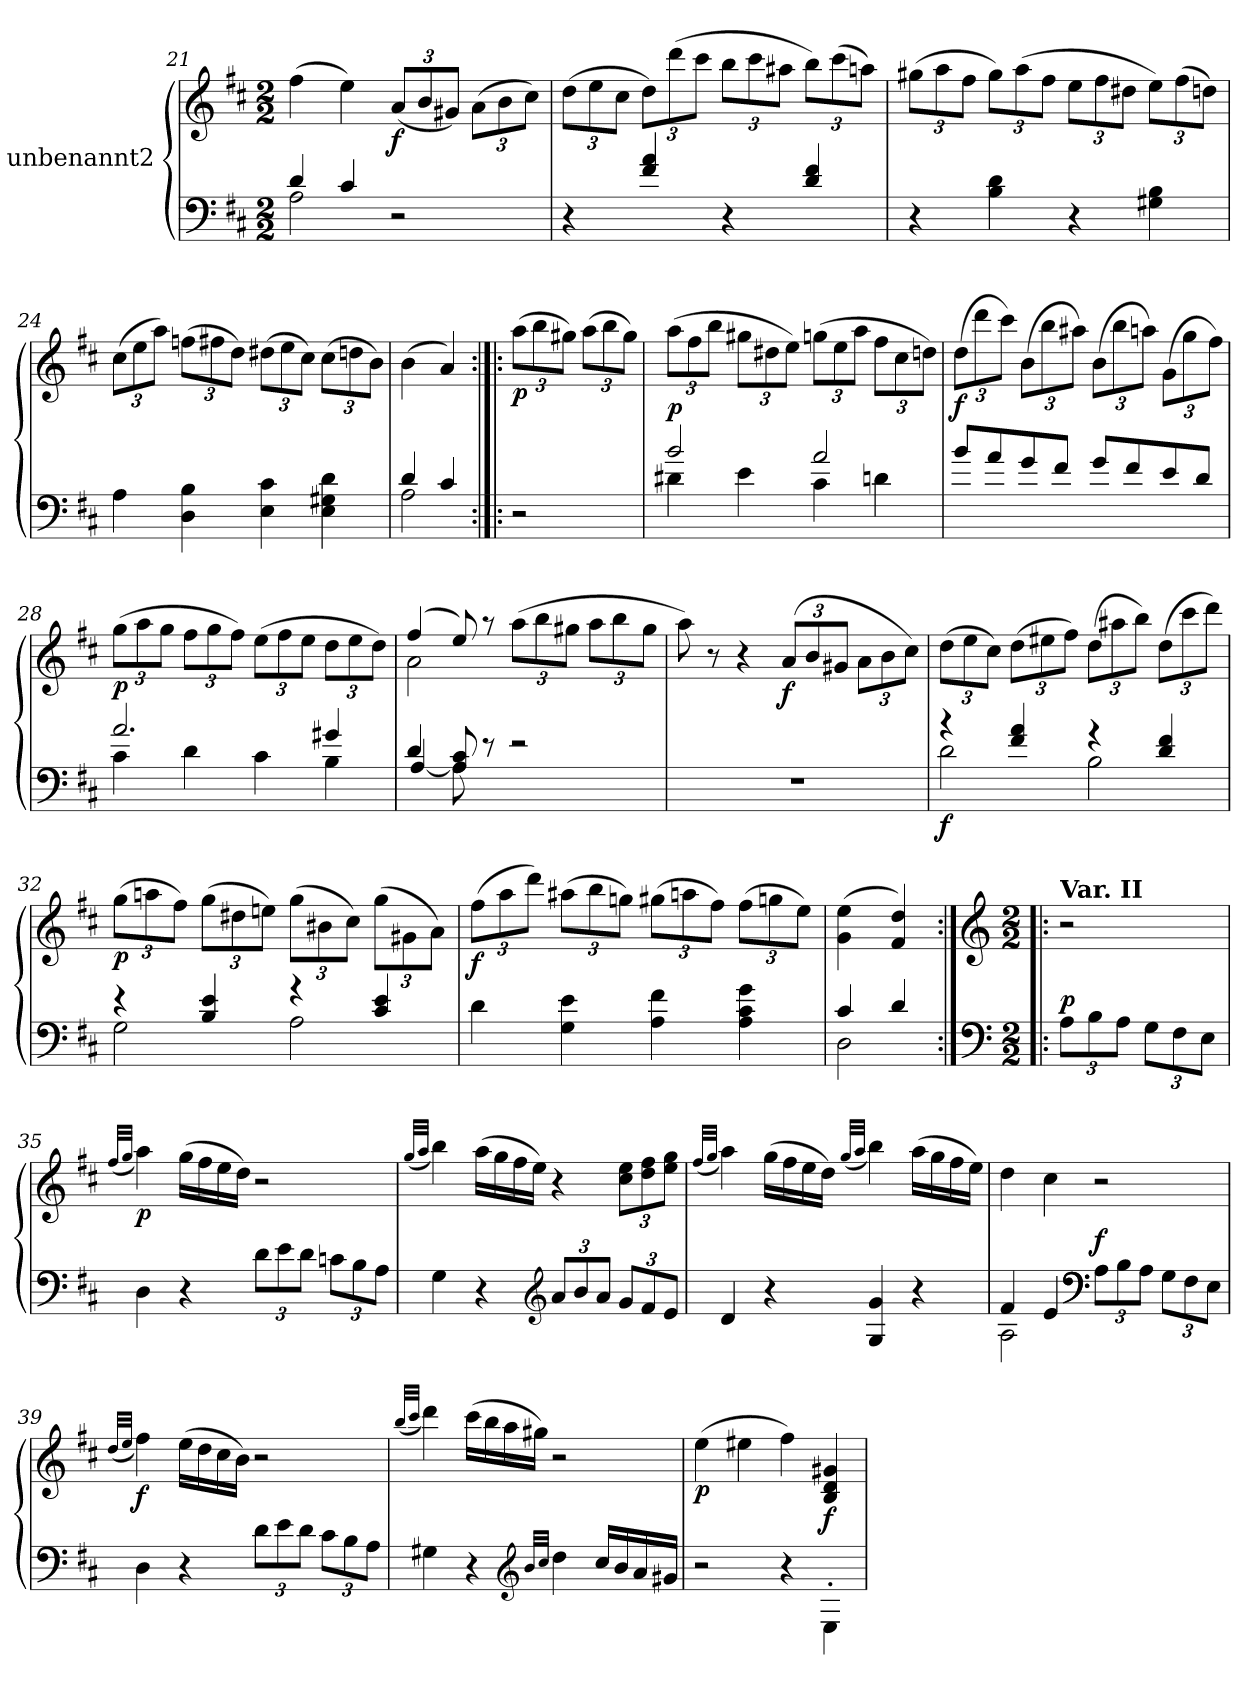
**kern	**kern	**dynam
*part1	*part1	*part1
*staff2	*staff1	*staff1/2
*I"unbenannt2	*	*
*clefF4	*clefG2	*
*k[f#c#]	*k[f#c#]	*
*M2/2	*M2/2	*
=21	=21	=21
*^	*	*
4d/	2A\	(>4ff#\	.
4c#/	.	4ee\)	.
*	*	*Xbrackettup	*
!	!	!	!LO:DY:b
2r	2ryy	(<12a/L	f
.	.	12b/	.
.	.	12g#X/J)	.
.	.	(>12a\L	.
.	.	12b\	.
.	.	12cc#\J)	.
*v	*v	*	*
=22	=22	=22
4r	(>12dd\L	.
.	12ee\	.
.	12cc#\J	.
4f#/ 4a/	12dd\L)	.
.	(>12ddd\	.
.	12ccc#\J	.
4r	12bb\L	.
.	12ccc#\	.
.	12aa#X\J	.
4d/ 4f#/	12bb\L)	.
.	(>12ccc#\	.
.	12aan\J)	.
!!LO:PB:g=z
=23	=23	=23
4r	(>12gg#X\L	.
.	12aa\	.
.	12ff#\J	.
4B\ 4d\	12gg#\L)	.
.	(>12aa\	.
.	12ff#\J	.
4r	12ee\L	.
.	12ff#\	.
.	12dd#X\J	.
4G#X\ 4B\	12ee\L)	.
.	(>12ff#\	.
.	12ddn\J)	.
=24	=24	=24
4A\	(>12cc#\L	.
.	12ee\	.
.	12aa\J)	.
4D\ 4B\	(>12ffn\L	.
.	12ff#X\	.
.	12dd\J)	.
4E\ 4c#\	(>12dd#X\L	.
.	12ee\	.
.	12cc#\J)	.
4E\ 4G#X\ 4d\	(>12cc#\L	.
.	12ddn\	.
.	12b\J)	.
=25	=25	=25
*^	*	*
4d/	2A\	(>4b\	.
4c#/	.	4a/)	.
*v	*v	*	*
!!LO:LB:g=z
=25X3:|!|:	=25X3:|!|:	=25X3:|!|:
!	!	!LO:DY:b
2r	(>12aa\L	p
.	12bb\	.
.	12gg#X\J)	.
.	(>12aa\L	.
.	12bb\	.
.	12gg#\J)	.
=26	=26	=26
*^	*	*
!	!	!	!LO:DY:a=2
2b/	4d#X\	(>12aa\L	p
.	.	12ff#\	.
.	.	12bb\J	.
.	4e\	12gg#X\L	.
.	.	12dd#X\	.
.	.	12ee\J)	.
2a/	4c#\	(>12ggn\L	.
.	.	12ee\	.
.	.	12aa\J	.
.	4dn\	12ff#\L	.
.	.	12cc#\	.
.	.	12ddn\J)	.
*v	*v	*	*
=27	=27	=27
!	!	!LO:DY:b
8b/L	(>12dd\L	f
.	12ddd\	.
8a/	.	.
.	12ccc#\J)	.
8g/	(>12b\L	.
.	12bb\	.
8f#/J	.	.
.	12aa#X\J)	.
8g/L	(>12b\L	.
.	12bb\	.
8f#/	.	.
.	12aan\J)	.
8e/	(>12g\L	.
.	12gg\	.
8d/J	.	.
.	12ff#\J)	.
!!LO:LB:g=z
=28	=28	=28
*^	*	*
!	!	!	!LO:DY:b
2.a/	4c#\	(>12gg\L	p
.	.	12aa\	.
.	.	12gg\J	.
.	4d\	12ff#\L	.
.	.	12gg\	.
.	.	12ff#\J)	.
.	4c#\	(>12ee\L	.
.	.	12ff#\	.
.	.	12ee\J	.
4g#X/	4B\	12dd\L	.
.	.	12ee\	.
.	.	12dd\J)	.
=29	=29	=29	=29
*	*	*^	*
4d/	[4A/	(>4ff#/	2a\	.
8A/ 8c#/	8A\]	8ee/)	.	.
8re	2ryy	8r	.	.
2re	.	(<12aa\L	2ryy	.
.	.	12bb\	.	.
.	.	12gg#X\J	.	.
.	.	12aa\L	.	.
.	.	12bb\	.	.
.	8ryy	.	.	.
.	.	12gg#\J	.	.
*v	*v	*	*	*
*	*v	*v	*
=30	=30	=30
1r	8aa\)	.
.	8r	.
.	4r	.
!	!	!LO:DY:b
.	(>12a/L	f
.	12b/	.
.	12g#X/J	.
.	12a\L	.
.	12b\	.
.	12cc#\J)	.
!!LO:LB:g=z
=31	=31	=31
*^	*	*
!	!	!	!LO:DY:b=2
4r	2d\	(>12dd\L	f
.	.	12ee\	.
.	.	12cc#\J)	.
4f#/ 4a/	.	(>12dd\L	.
.	.	12ee#X\	.
.	.	12ff#\J)	.
4r	2B\	(>12dd\L	.
.	.	12aa#X\	.
.	.	12bb\J)	.
4d/ 4f#/	.	(>12dd\L	.
.	.	12ccc#\	.
.	.	12ddd\J)	.
=32	=32	=32	=32
!	!	!	!LO:DY:b
4r	2G\	(>12gg\L	p
.	.	12aan\	.
.	.	12ff#\J)	.
4B/ 4e/	.	(>12gg\L	.
.	.	12dd#X\	.
.	.	12een\J)	.
4r	2A\	(>12gg\L	.
.	.	12b#X\	.
.	.	12cc#\J)	.
4c#/ 4e/	.	(>12gg\L	.
.	.	12g#X\	.
.	.	12a\J)	.
*v	*v	*	*
=33	=33	=33
!	!	!LO:DY:b
4d\	(>12ff#\L	f
.	12aa\	.
.	12ddd\J)	.
4G\ 4e\	(>12aa#X\L	.
.	12bb\	.
.	12ggn\J)	.
4A\ 4f#\	(>12gg#X\L	.
.	12aan\	.
.	12ff#\J)	.
4A\ 4c#\ 4g\	(>12ff#\L	.
.	12ggn\	.
.	12ee\J)	.
=34	=34	=34
*^	*	*
4c#/	2D\	(>4g\ 4ee\	.
4d/	.	4f#/ 4dd/)	.
*v	*v	*	*
!!LO:LB:g=z
=34X4:|!|:	=34X4:|!|:	=34X4:|!|:
*clefF4	*clefG2	*
*M2/2	*M2/2	*
*Xbrackettup	*	*
!	!LO:TX:a:B:t=Var. II	!
!	!	!LO:DY:a=2
12A\L	2r	p
12B\	.	.
12A\J	.	.
12G\L	.	.
12F#\	.	.
12E\J	.	.
=35	=35	=35
.	(<32qff#/LLL	.
.	32qgg/JJJ	.
!	!	!LO:DY:b
4D\	4aa\)	p
4r	(>16gg\LL	.
.	16ff#\	.
.	16ee\	.
.	16dd\JJ)	.
12d\L	2r	.
12e\	.	.
12d\J	.	.
12cn\L	.	.
12B\	.	.
12A\J	.	.
=36	=36	=36
.	(<32qgg/LLL	.
.	32qaa/JJJ	.
4G\	4bb\)	.
4r	(>16aa\LL	.
.	16gg\	.
.	16ff#\	.
.	16ee\JJ)	.
*clefG2	*	*
12a/L	4r	.
12b/	.	.
12a/J	.	.
12g/L	12cc#\ 12ee\L	.
12f#/	12dd\ 12ff#\	.
12e/J	12ee\ 12gg\J	.
!!LO:LB:g=z
=37	=37	=37
.	(<32qff#/LLL	.
.	32qgg/JJJ	.
4d/	4aa\)	.
4r	(>16gg\LL	.
.	16ff#\	.
.	16ee\	.
.	16dd\JJ)	.
.	(<32qgg/LLL	.
.	32qaa/JJJ	.
4G/ 4g/	4bb\)	.
4r	(>16aa\LL	.
.	16gg\	.
.	16ff#\	.
.	16ee\JJ)	.
=38	=38	=38
*^	*	*
4f#/	2A\	4dd\	.
4e/	.	4cc#\	.
*clefF4	*	*	*
!	!	!	!LO:DY:a=2
12A\L	2ryy	2r	f
12B\	.	.	.
12A\J	.	.	.
12G\L	.	.	.
12F#\	.	.	.
12E\J	.	.	.
*v	*v	*	*
=39	=39	=39
.	(<32qdd/LLL	.
.	32qee/JJJ	.
!	!	!LO:DY:b
4D\	4ff#\)	f
4r	(>16ee\LL	.
.	16dd\	.
.	16cc#\	.
.	16b\JJ)	.
12d\L	2r	.
12e\	.	.
12d\J	.	.
12c#\L	.	.
12B\	.	.
12A\J	.	.
!!LO:PB:g=z
=40	=40	=40
.	(<32qbb/LLL	.
.	32qccc#/JJJ	.
4G#X\	4ddd\)	.
4r	(>16ccc#\LL	.
.	16bb\	.
.	16aa\	.
.	16gg#X\JJ)	.
*clefG2	*	*
32qb/LLL	.	.
32qcc#/JJJ	.	.
4dd\	2r	.
16cc#/LL	.	.
16b/	.	.
16a/	.	.
16g#X/JJ	.	.
=41	=41	=41
!	!	!LO:DY:b
2r	(>4ee\	p
.	4ee#X\	.
4r	4ff#\)	.
!	!	!LO:DY:b
4E'\	4B/ 4d/ 4g#X/	f
=	=	=
*-	*-	*-
